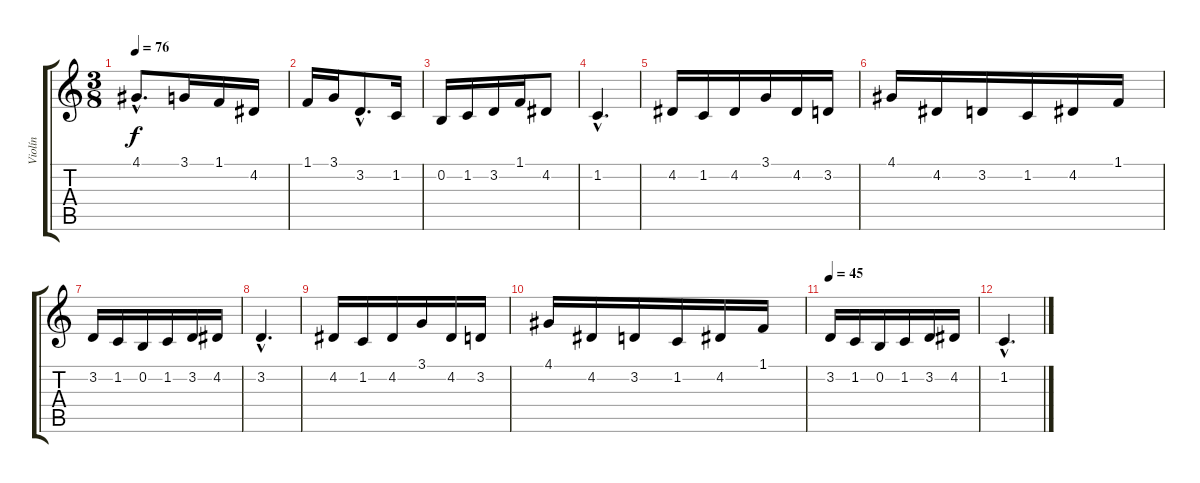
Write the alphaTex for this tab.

\track ("Violín" "Violín") {instrument violin}
\staff {score tabs}
\tuning (E4 B3 G3 D3 A2 E2) {hide}
\ts (3 8)
\tempo 76
\clef g2
\ks c
4.1{hac}.8{d dy f} 3.1.16 1.1.16 4.2.16 |
1.1.16 3.1.16 3.2{hac}.8{d} 1.2.16 |
0.2.16 1.2.16 3.2.16 1.1.16 4.2.8 |
1.2{hac}.4{d} |
4.2.16 1.2.16 4.2.16 3.1.16 4.2.16 3.2.16 |
4.1.16 4.2.16 3.2.16 1.2.16 4.2.16 1.1.16 |
3.2.16 1.2.16 0.2.16 1.2.16 3.2.16 4.2.16 |
3.2{hac}.4{d} |
4.2.16 1.2.16 4.2.16 3.1.16 4.2.16 3.2.16 |
4.1.16 4.2.16 3.2.16 1.2.16 4.2.16 1.1.16 |
\tempo 45
3.2.16 1.2.16 0.2.16 1.2.16 3.2.16 4.2.16 |
1.2{hac}.4{d}
